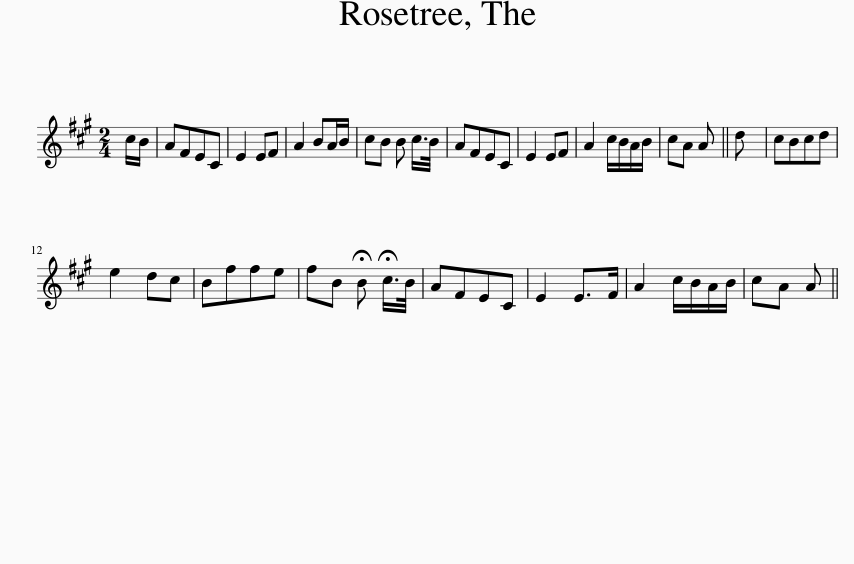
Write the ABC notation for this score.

X:1
L:1/8
M:2/4
I:linebreak $
K:A
V:1 treble
V:1
 c/B/ | AFEC | E2 EF | A2 BA/B/ | cB B c/>B/ | %5
 AFEC | E2 EF | A2 c/B/A/B/ | cA A || d | %10
 cBcd |$ e2 dc | Bffe | fB !fermata!B !fermata!c/>B/ | AFEC | %15
 E2 E>F | A2 c/B/A/B/ | cA A || %18
